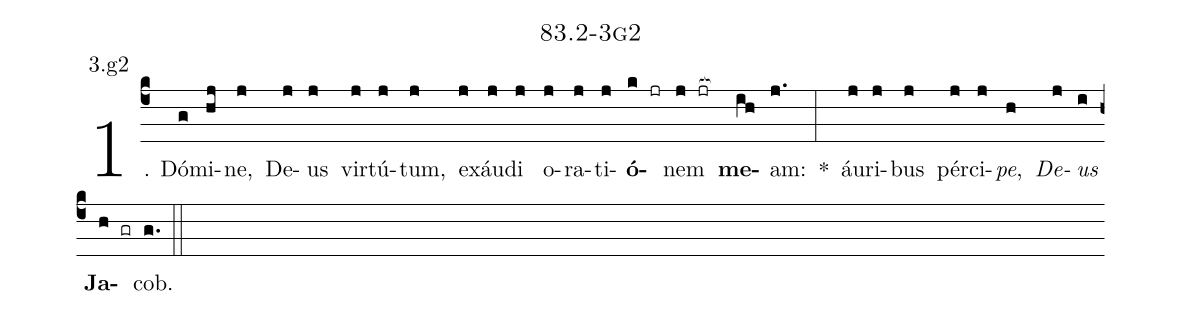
name: 83.2-3g2;
annotation: 3.g2;
%%
(c4)1. Dó(g)mi(hj)ne,(j) De(j)us(j) vir(j)tú(j)tum,(j) ex(j)áu(j)di(j) o(j)ra(j)ti(j)<b>ó</b>(k jr)nem(j jr[ocb:1{]) <b>me</b>(ih[ocb:0}])am:(j.) *(:) áu(j)ri(j)bus(j) pér(j)ci(j)<i>pe</i>,(h) <i>De</i>(j)<i>us</i>(i) <b>Ja</b>(h gr)cob.(g.) (::)


%E(j) u(h) o(j) u(i) a(h) e.(g.) (::)
